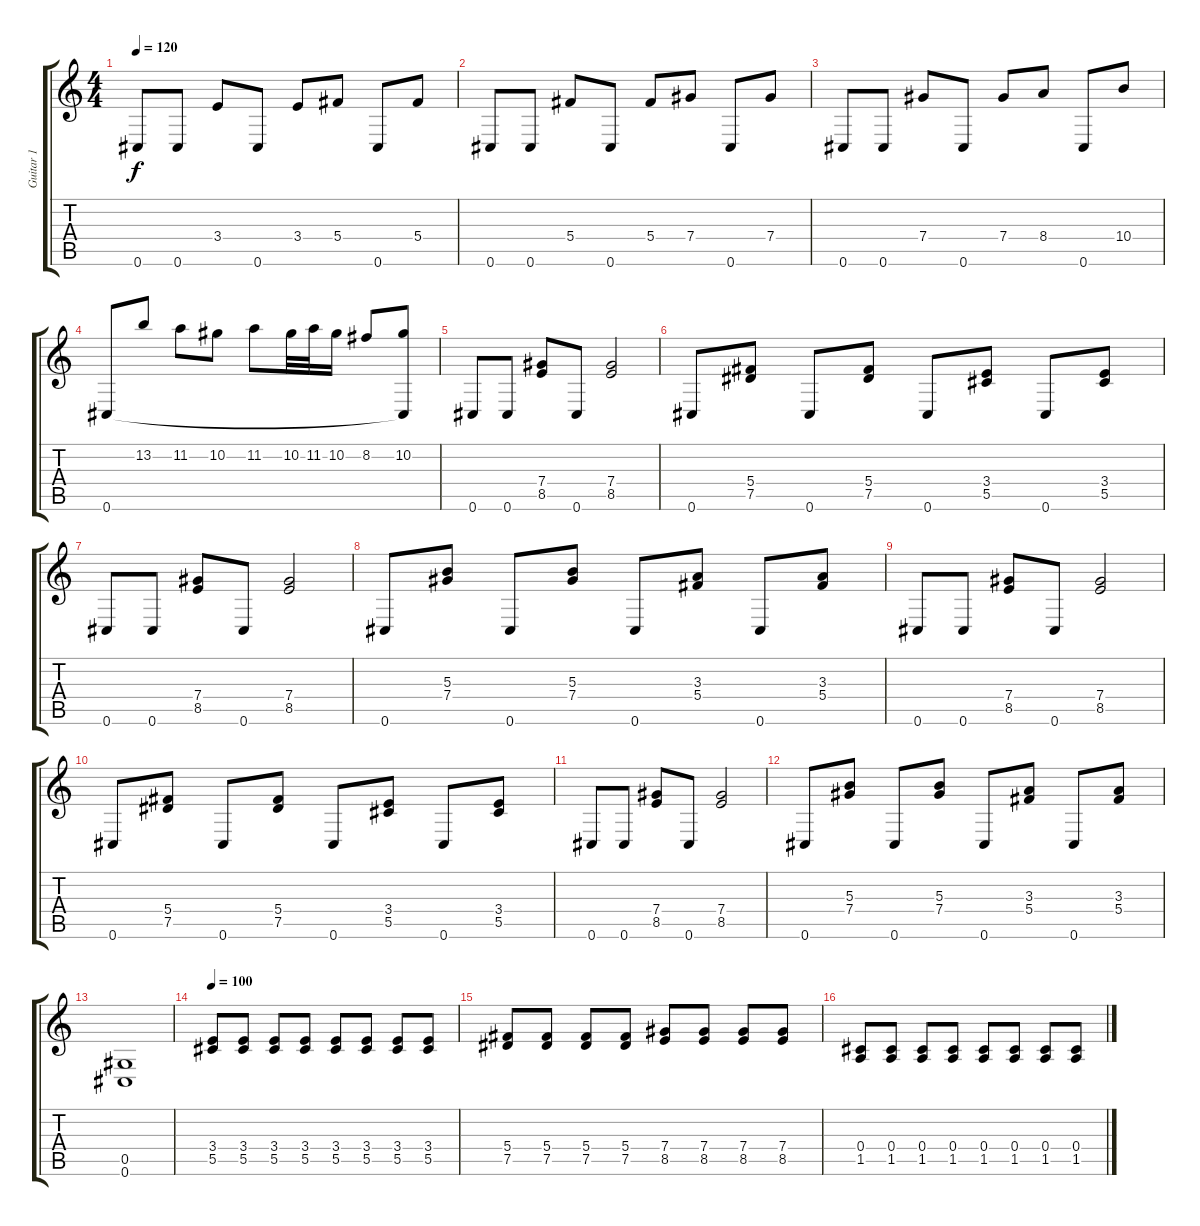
\track ("Guitar 1" "Guitar 1") {instrument acousticguitarsteel}
\staff {score tabs}
\tuning (Eb4 Bb3 Gb3 Db3 Ab2 Db2) {hide}
\ts (4 4)
\tempo 120
\clef g2
\ks c
0.6.8{dy f} 0.6.8 3.4.8 0.6.8 3.4.8 5.4.8 0.6.8 5.4.8 |
0.6.8 0.6.8 5.4.8 0.6.8 5.4.8 7.4.8 0.6.8 7.4.8 |
0.6.8 0.6.8 7.4.8 0.6.8 7.4.8 8.4.8 0.6.8 10.4.8 |
0.6.8 13.2.8 11.2.8 10.2.8 11.2.8 10.2.32 11.2.32 10.2.16 8.2.8 (10.2 0.6{t}).8 |
0.6.8 0.6.8 (7.4 8.5).8 0.6.8 (7.4 8.5).2 |
0.6.8 (5.4 7.5).8 0.6.8 (5.4 7.5).8 0.6.8 (3.4 5.5).8 0.6.8 (3.4 5.5).8 |
0.6.8 0.6.8 (7.4 8.5).8 0.6.8 (7.4 8.5).2 |
0.6.8 (5.3 7.4).8 0.6.8 (5.3 7.4).8 0.6.8 (3.3 5.4).8 0.6.8 (3.3 5.4).8 |
0.6.8 0.6.8 (7.4 8.5).8 0.6.8 (7.4 8.5).2 |
0.6.8 (5.4 7.5).8 0.6.8 (5.4 7.5).8 0.6.8 (3.4 5.5).8 0.6.8 (3.4 5.5).8 |
0.6.8 0.6.8 (7.4 8.5).8 0.6.8 (7.4 8.5).2 |
0.6.8 (5.3 7.4).8 0.6.8 (5.3 7.4).8 0.6.8 (3.3 5.4).8 0.6.8 (3.3 5.4).8 |
(0.5 0.6).1 |
\tempo 100
(3.4 5.5).8 (3.4 5.5).8 (3.4 5.5).8 (3.4 5.5).8 (3.4 5.5).8 (3.4 5.5).8 (3.4 5.5).8 (3.4 5.5).8 |
(5.4 7.5).8 (5.4 7.5).8 (5.4 7.5).8 (5.4 7.5).8 (7.4 8.5).8 (7.4 8.5).8 (7.4 8.5).8 (7.4 8.5).8 |
(0.4 1.5).8 (0.4 1.5).8 (0.4 1.5).8 (0.4 1.5).8 (0.4 1.5).8 (0.4 1.5).8 (0.4 1.5).8 (0.4 1.5).8
